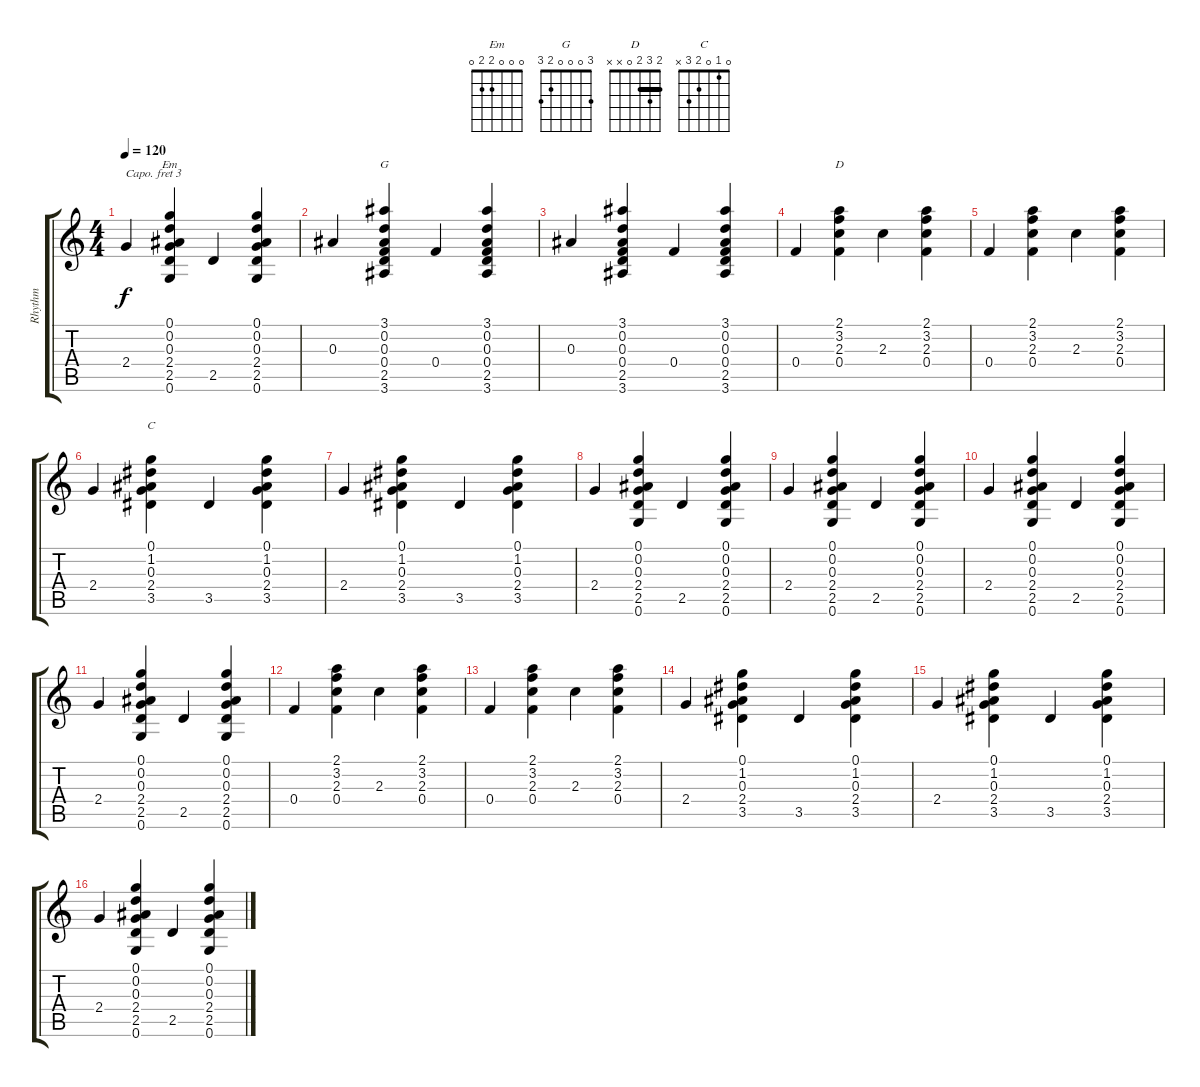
\track ("Rhythm" "Rhythm") {instrument acousticguitarsteel}
\staff {score tabs}
\capo 3
\tuning (E4 B3 G3 D3 A2 E2) {hide}
\chord ("Em" 0 0 0 2 2 0)
\chord ("G" 3 0 0 0 2 3)
\chord ("D" 2 3 2 0 x x) {barre 2}
\chord ("C" 0 1 0 2 3 x)
\ts (4 4)
\tempo 120
\clef g2
\ks c
2.4.4{dy f} (0.1 0.2 0.3 2.4 2.5 0.6).4{ch "Em"} 2.5.4 (0.1 0.2 0.3 2.4 2.5 0.6).4 |
0.3.4 (3.1 0.2 0.3 0.4 2.5 3.6).4{ch "G"} 0.4.4 (3.1 0.2 0.3 0.4 2.5 3.6).4 |
0.3.4 (3.1 0.2 0.3 0.4 2.5 3.6).4 0.4.4 (3.1 0.2 0.3 0.4 2.5 3.6).4 |
0.4.4 (2.1 3.2 2.3 0.4).4{ch "D"} 2.3.4 (2.1 3.2 2.3 0.4).4 |
0.4.4 (2.1 3.2 2.3 0.4).4 2.3.4 (2.1 3.2 2.3 0.4).4 |
2.4.4 (0.1 1.2 0.3 2.4 3.5).4{ch "C"} 3.5.4 (0.1 1.2 0.3 2.4 3.5).4 |
2.4.4 (0.1 1.2 0.3 2.4 3.5).4 3.5.4 (0.1 1.2 0.3 2.4 3.5).4 |
2.4.4 (0.1 0.2 0.3 2.4 2.5 0.6).4 2.5.4 (0.1 0.2 0.3 2.4 2.5 0.6).4 |
2.4.4 (0.1 0.2 0.3 2.4 2.5 0.6).4 2.5.4 (0.1 0.2 0.3 2.4 2.5 0.6).4 |
2.4.4 (0.1 0.2 0.3 2.4 2.5 0.6).4 2.5.4 (0.1 0.2 0.3 2.4 2.5 0.6).4 |
2.4.4 (0.1 0.2 0.3 2.4 2.5 0.6).4 2.5.4 (0.1 0.2 0.3 2.4 2.5 0.6).4 |
0.4.4 (2.1 3.2 2.3 0.4).4 2.3.4 (2.1 3.2 2.3 0.4).4 |
0.4.4 (2.1 3.2 2.3 0.4).4 2.3.4 (2.1 3.2 2.3 0.4).4 |
2.4.4 (0.1 1.2 0.3 2.4 3.5).4 3.5.4 (0.1 1.2 0.3 2.4 3.5).4 |
2.4.4 (0.1 1.2 0.3 2.4 3.5).4 3.5.4 (0.1 1.2 0.3 2.4 3.5).4 |
2.4.4 (0.1 0.2 0.3 2.4 2.5 0.6).4 2.5.4 (0.1 0.2 0.3 2.4 2.5 0.6).4
